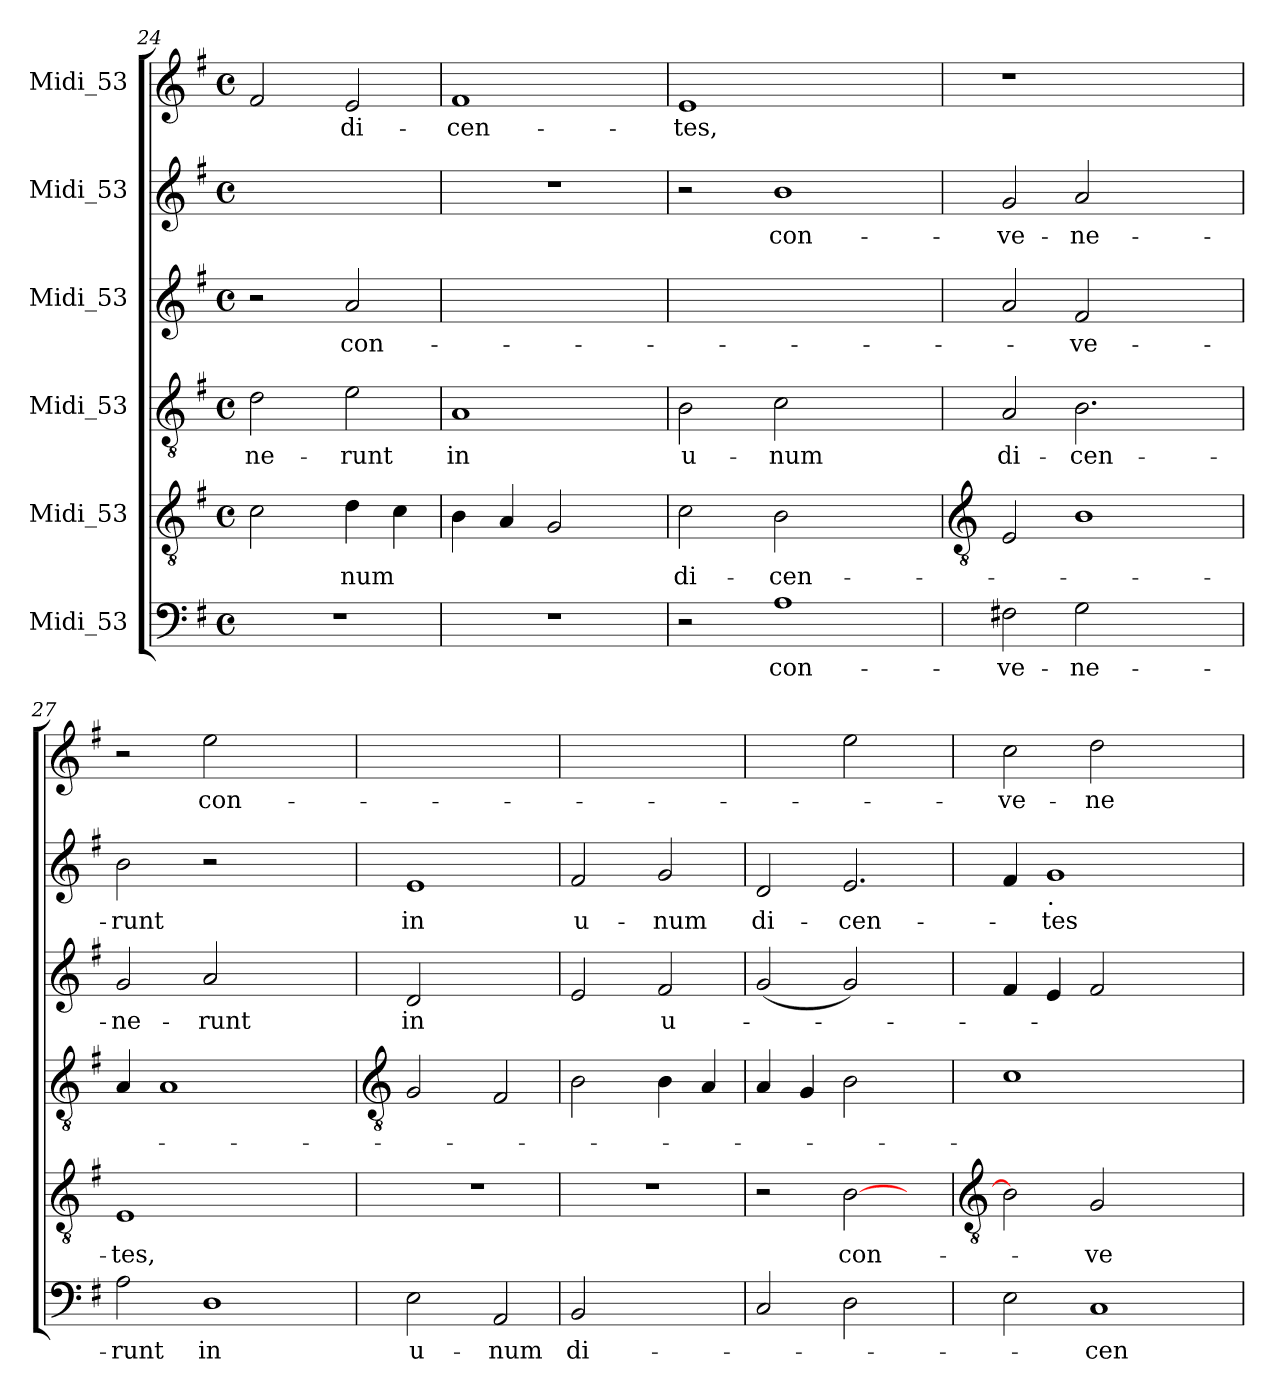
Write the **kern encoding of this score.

**kern	**text	**kern	**text	**kern	**text	**kern	**text	**kern	**text	**kern	**text
*part6	*part6	*part5	*part5	*part4	*part4	*part3	*part3	*part2	*part2	*part1	*part1
*staff6	*staff6	*staff5	*staff5	*staff4	*staff4	*staff3	*staff3	*staff2	*staff2	*staff1	*staff1
*I"Midi_53	*	*I"Midi_53	*	*I"Midi_53	*	*I"Midi_53	*	*I"Midi_53	*	*I"Midi_53	*
*clefF4	*	*clefGv2	*	*clefGv2	*	*clefG2	*	*clefG2	*	*clefG2	*
*k[f#]	*	*k[f#]	*	*k[f#]	*	*k[f#]	*	*k[f#]	*	*k[f#]	*
*G:	*	*G:	*	*G:	*	*G:	*	*G:	*	*G:	*
*M4/4	*	*M4/4	*	*M4/4	*	*M4/4	*	*M4/4	*	*M4/4	*
*met(c)	*	*met(c)	*	*met(c)	*	*met(c)	*	*met(c)	*	*met(c)	*
=24	=24	=24	=24	=24	=24	=24	=24	=24	=24	=24	=24
!	!	!	!	!	!LO:LY:b	!	!	!	!	!	!
1r	.	2c\	.	2d\	-ne-	2r	.	4ryy	.	2f#/	.
.	.	.	.	.	.	.	.	4ryy	.	.	.
!	!	!	!LO:LY:b	!	!LO:LY:b	!	!LO:LY:b	!	!	!	!LO:LY:b
.	.	4d\	-num	2e\	-runt	(<2a/	con-	4ryy	.	2e/	di-
.	.	4c\	.	.	.	.	.	4ryy	.	.	.
!!LO:LB:g=z
=25A	=25A	=25A	=25A	=25A	=25A	=25A	=25A	=25A	=25A	=25A	=25A
!	!	!	!	!	!LO:LY:b	!	!	!	!	!	!LO:LY:b
1r	.	4B\	.	1A	in	4ryy)	.	1r	.	1f#	-cen-
.	.	4A/	.	.	.	4ryy	.	.	.	.	.
.	.	2G/	.	.	.	4ryy	.	.	.	.	.
.	.	.	.	.	.	4ryy	.	.	.	.	.
=26A	=26A	=26A	=26A	=26A	=26A	=26A	=26A	=26A	=26A	=26A	=26A
!	!	!	!LO:LY:b	!	!LO:LY:b	!	!	!	!	!	!LO:LY:b
2r	.	2c\	di-	2B\	u-	4ryy	.	2r	.	1e	-tes,
.	.	.	.	.	.	4ryy	.	.	.	.	.
!	!LO:LY:b	!	!LO:LY:b	!	!LO:LY:b	!	!	!	!LO:LY:b	!	!
1A	con-	2B\	-cen-	2c\	-num	4ryy	.	1b	con-	.	.
.	.	.	.	.	.	4ryy	.	.	.	.	.
.	.	2ryy	.	2ryy	.	2ryy	.	.	.	2ryy	.
!!LO:LB:g=z
=27A	=27A	=27A	=27A	=27A	=27A	=27A	=27A	=27A	=27A	=27A	=27A
*	*	*clefGv2	*	*	*	*	*	*	*	*	*
!	!LO:LY:b	!	!	!	!LO:LY:b	!	!	!	!LO:LY:b	!	!
2F#X\	-ve-	2E/	.	2A/	di-	2a/	.	2g/	-ve-	1r	.
!	!LO:LY:b	!	!	!	!LO:LY:b	!	!LO:LY:b	!	!LO:LY:b	!	!
2G\	-ne-	1B	.	2.B\	-cen-	2f#/	-ve-	2a/	-ne-	.	.
2ryy	.	.	.	.	.	2ryy	.	2ryy	.	2ryy	.
.	.	.	.	4ryy	.	.	.	.	.	.	.
=27B	=27B	=27B	=27B	=27B	=27B	=27B	=27B	=27B	=27B	=27B	=27B
!	!LO:LY:b	!	!LO:LY:b	!	!	!	!LO:LY:b	!	!LO:LY:b	!	!
2A\	-runt	1E	-tes,	4A/	.	2g/	-ne-	2b\	-runt	2r	.
.	.	.	.	1A	.	.	.	.	.	.	.
!	!LO:LY:b	!	!	!	!	!	!LO:LY:b	!	!	!	!LO:LY:b
1D	in	.	.	.	.	2a/	-runt	2r	.	(>2ee\	con-
.	.	2ryy	.	.	.	2ryy	.	2ryy	.	2ryy	.
.	.	.	.	4ryy	.	.	.	.	.	.	.
!!LO:LB:g=z
=28A	=28A	=28A	=28A	=28A	=28A	=28A	=28A	=28A	=28A	=28A	=28A
*	*	*	*	*clefGv2	*	*	*	*	*	*	*
!	!LO:LY:b	!	!	!	!	!	!LO:LY:b	!	!LO:LY:b	!	!
2E\	u-	1r	.	2G/	.	2d/	in	1e	in	4ryy)	.
.	.	.	.	.	.	.	.	.	.	4ryy	.
!	!LO:LY:b	!	!	!	!	!	!	!	!	!	!
2AA/	-num	.	.	2F#/	.	2ryy	.	.	.	2ryy	.
!!LO:LB:g=z
=29	=29	=29	=29	=29	=29	=29	=29	=29	=29	=29	=29
!	!LO:LY:b	!	!	!	!	!	!	!	!LO:LY:b	!	!
2BB/	di-	1r	.	2B\	.	2e/	.	2f#/	u-	4ryy	.
.	.	.	.	.	.	.	.	.	.	4ryy	.
!	!	!	!	!	!	!	!LO:LY:b	!	!LO:LY:b	!	!
2ryy	.	.	.	4B\	.	2f#/	u-	2g/	-num	4ryy	.
.	.	.	.	4A/	.	.	.	.	.	4ryy	.
!!LO:LB:g=z
=29A	=29A	=29A	=29A	=29A	=29A	=29A	=29A	=29A	=29A	=29A	=29A
!	!	!	!	!	!	!	!	!	!LO:LY:b	!	!
2C/	.	2r	.	4A/	.	(<2g/	.	2d/	di-	4ryy	.
.	.	.	.	4G/	.	.	.	.	.	4ryy	.
!	!	!	!LO:LY:b	!	!	!	!	!	!LO:LY:b	!	!
2D\	.	[2B\	con-	2B\	.	2g/)	.	2.e/	-cen-	2ee\	.
4ryy	.	4ryy	.	4ryy	.	4ryy	.	.	.	4ryy	.
!!LO:LB:g=z
=30A	=30A	=30A	=30A	=30A	=30A	=30A	=30A	=30A	=30A	=30A	=30A
*	*	*clefGv2	*	*	*	*	*	*	*	*	*
!	!	!	!	!	!	!	!	!	!	!	!LO:LY:b
2E\	.	2B\]	.	1c	.	4f#/	.	4f#/	.	2cc\	-ve-
!	!	!	!	!	!	!	!	!LO:TX:b:t=.	!	!	!
!	!	!	!	!	!	!	!	!	!LO:LY:b	!	!
.	.	.	.	.	.	4e/	.	1g	-tes	.	.
!	!LO:LY:b	!	!LO:LY:b	!	!	!	!	!	!	!	!LO:LY:b
1C	-cen-	2G/	-ve-	.	.	2f#/	.	.	.	2dd\	-ne-
.	.	2ryy	.	2ryy	.	2ryy	.	.	.	2ryy	.
.	.	.	.	.	.	.	.	4ryy	.	.	.
=	=	=	=	=	=	=	=	=	=	=	=
*-	*-	*-	*-	*-	*-	*-	*-	*-	*-	*-	*-
